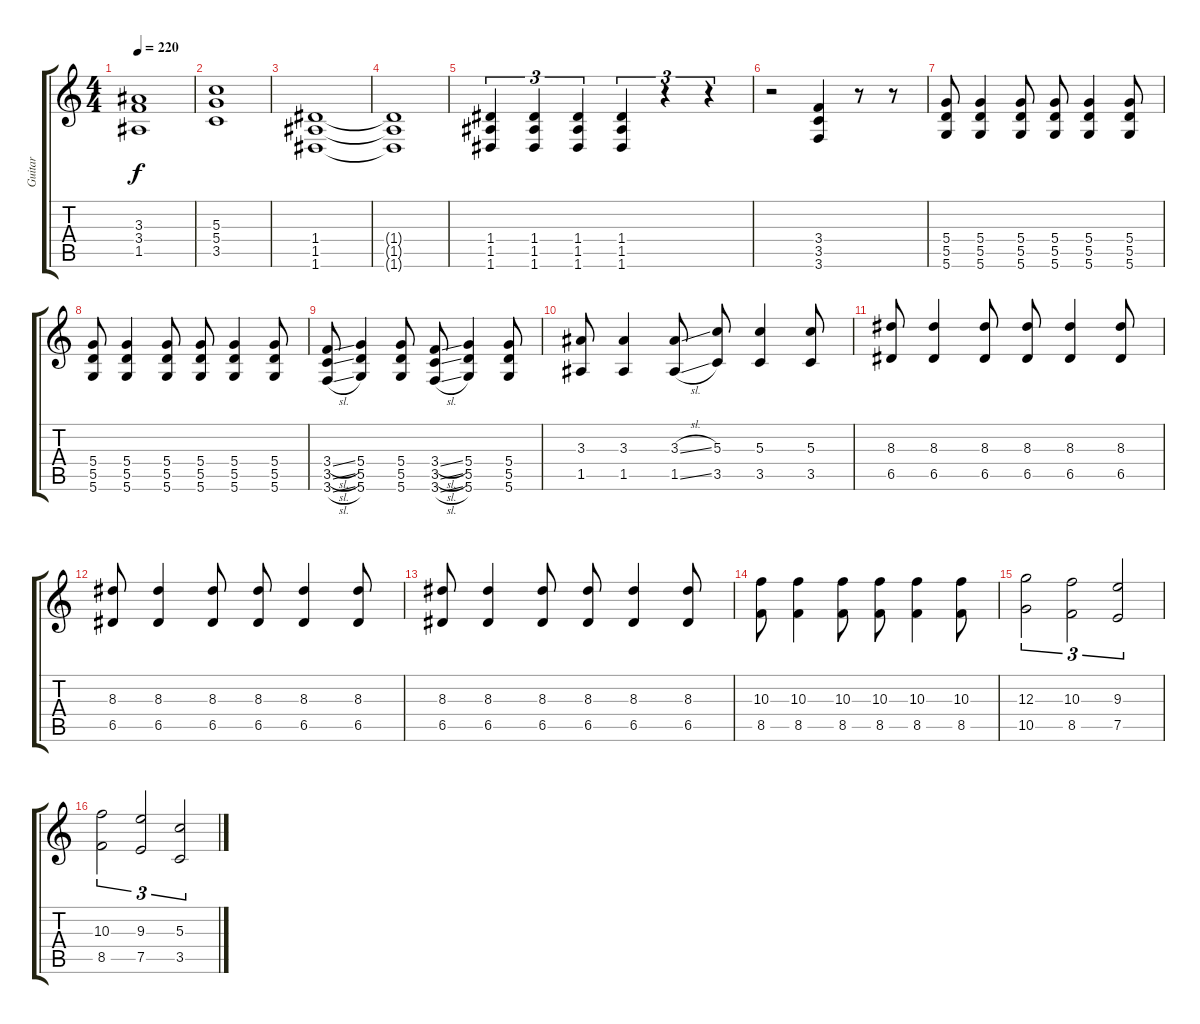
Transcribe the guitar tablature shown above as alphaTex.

\track ("Guitar" "Guitar") {instrument distortionguitar}
\staff {score tabs}
\tuning (E4 B3 G3 D3 A2 D2) {hide}
\ts (4 4)
\tempo 220
\clef g2
\ks c
(3.3 3.4 1.5).1{dy f} |
(5.3 5.4 3.5).1 |
(1.4 1.5 1.6).1 |
(1.4{t} 1.5{t} 1.6{t}).1 |
(1.4 1.5 1.6).4{tu (3 2)} (1.4 1.5 1.6).4{tu (3 2)} (1.4 1.5 1.6).4{tu (3 2)} (1.4 1.5 1.6).4{tu (3 2)} r.4{tu (3 2)} r.4{tu (3 2)} |
r.2 (3.4 3.5 3.6).4 r.8 r.8 |
(5.4 5.5 5.6).8 (5.4 5.5 5.6).4 (5.4 5.5 5.6).8 (5.4 5.5 5.6).8 (5.4 5.5 5.6).4 (5.4 5.5 5.6).8 |
(5.4 5.5 5.6).8 (5.4 5.5 5.6).4 (5.4 5.5 5.6).8 (5.4 5.5 5.6).8 (5.4 5.5 5.6).4 (5.4 5.5 5.6).8 |
(3.4{sl} 3.5{sl} 3.6{sl}).8 (5.4 5.5 5.6).4 (5.4 5.5 5.6).8 (3.4{sl} 3.5{sl} 3.6{sl}).8 (5.4 5.5 5.6).4 (5.4 5.5 5.6).8 |
(3.3 1.5).8 (3.3 1.5).4 (3.3{sl} 1.5{sl}).8 (5.3 3.5).8 (5.3 3.5).4 (5.3 3.5).8 |
(8.3 6.5).8 (8.3 6.5).4 (8.3 6.5).8 (8.3 6.5).8 (8.3 6.5).4 (8.3 6.5).8 |
(8.3 6.5).8 (8.3 6.5).4 (8.3 6.5).8 (8.3 6.5).8 (8.3 6.5).4 (8.3 6.5).8 |
(8.3 6.5).8 (8.3 6.5).4 (8.3 6.5).8 (8.3 6.5).8 (8.3 6.5).4 (8.3 6.5).8 |
(10.3 8.5).8 (10.3 8.5).4 (10.3 8.5).8 (10.3 8.5).8 (10.3 8.5).4 (10.3 8.5).8 |
(12.3 10.5).2{tu (3 2)} (10.3 8.5).2{tu (3 2)} (9.3 7.5).2{tu (3 2)} |
(10.3 8.5).2{tu (3 2)} (9.3 7.5).2{tu (3 2)} (5.3 3.5).2{tu (3 2)}
